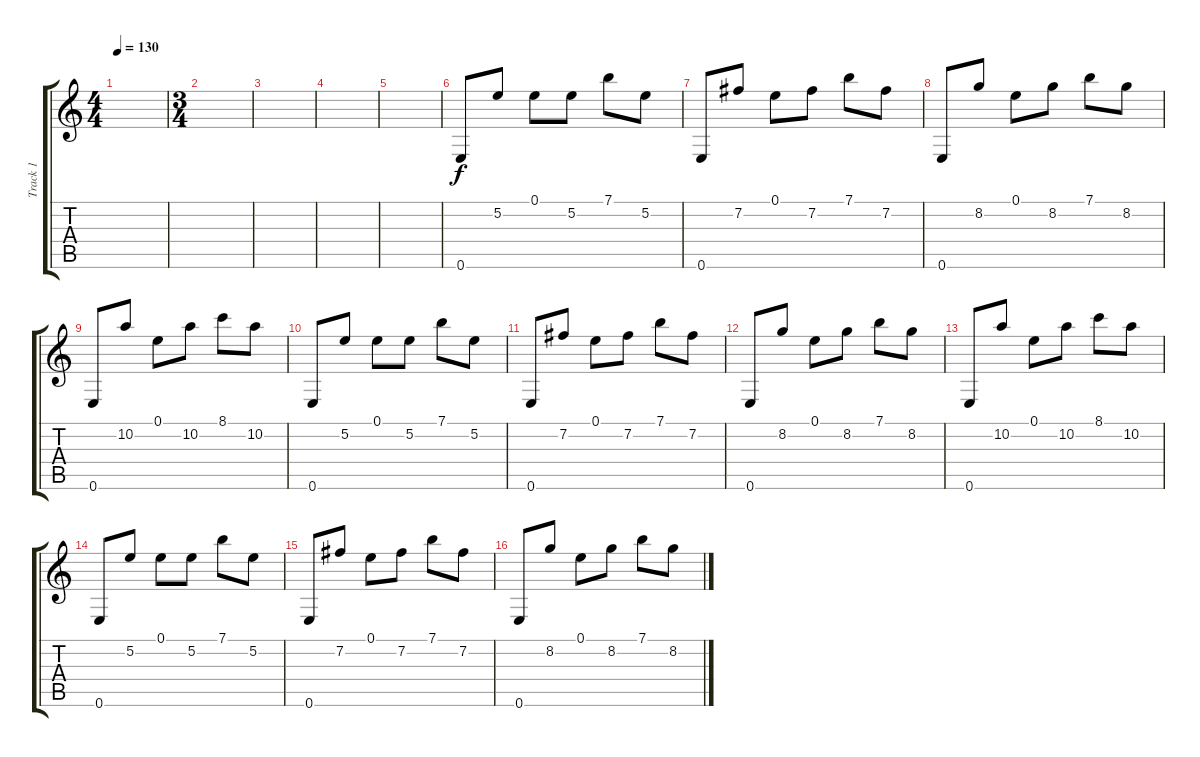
\track ("Track 1" "Track 1") {instrument acousticguitarsteel}
\staff {score tabs}
\tuning (E4 B3 G3 D3 A2 E2) {hide}
\ts (4 4)
\tempo 130
\clef g2
\ks c
|
\ts (3 4)
|
|
|
|
0.6.8 5.2.8 0.1.8 5.2.8 7.1.8 5.2.8 |
0.6.8 7.2.8 0.1.8 7.2.8 7.1.8 7.2.8 |
0.6.8 8.2.8 0.1.8 8.2.8 7.1.8 8.2.8 |
0.6.8 10.2.8 0.1.8 10.2.8 8.1.8 10.2.8 |
0.6.8 5.2.8 0.1.8 5.2.8 7.1.8 5.2.8 |
0.6.8 7.2.8 0.1.8 7.2.8 7.1.8 7.2.8 |
0.6.8 8.2.8 0.1.8 8.2.8 7.1.8 8.2.8 |
0.6.8 10.2.8 0.1.8 10.2.8 8.1.8 10.2.8 |
0.6.8 5.2.8 0.1.8 5.2.8 7.1.8 5.2.8 |
0.6.8 7.2.8 0.1.8 7.2.8 7.1.8 7.2.8 |
0.6.8 8.2.8 0.1.8 8.2.8 7.1.8 8.2.8
